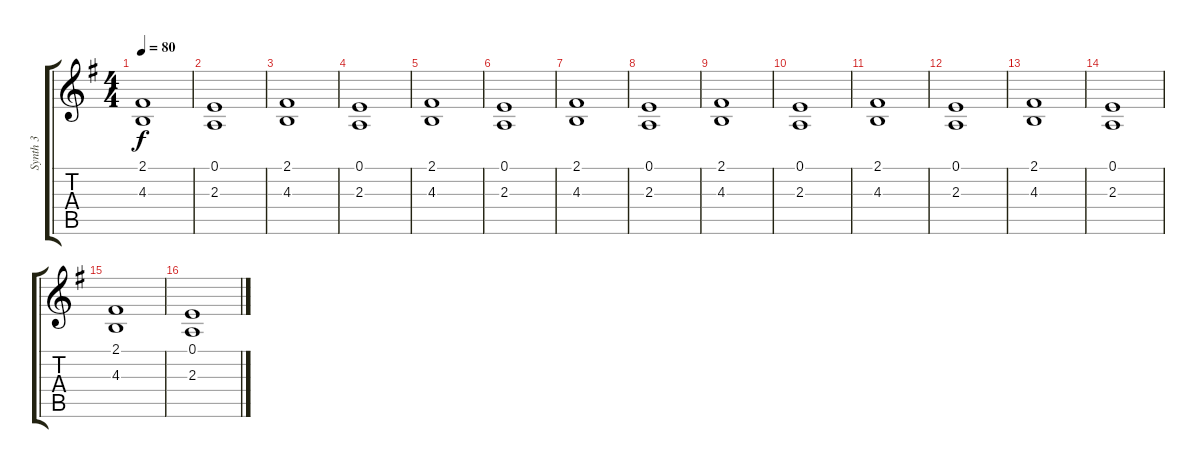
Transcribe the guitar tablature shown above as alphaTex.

\track ("Synth 3" "Synth 3") {instrument pad2warm}
\staff {score tabs}
\tuning (E4 B3 G3 D3 A2 E2) {hide}
\ts (4 4)
\tempo 80
\clef g2
\ks g
(2.1 4.3).1{dy f} |
(0.1 2.3).1 |
(2.1 4.3).1 |
(0.1 2.3).1 |
(2.1 4.3).1 |
(0.1 2.3).1 |
(2.1 4.3).1 |
(0.1 2.3).1 |
(2.1 4.3).1 |
(0.1 2.3).1 |
(2.1 4.3).1 |
(0.1 2.3).1 |
(2.1 4.3).1 |
(0.1 2.3).1 |
(2.1 4.3).1 |
(0.1 2.3).1
